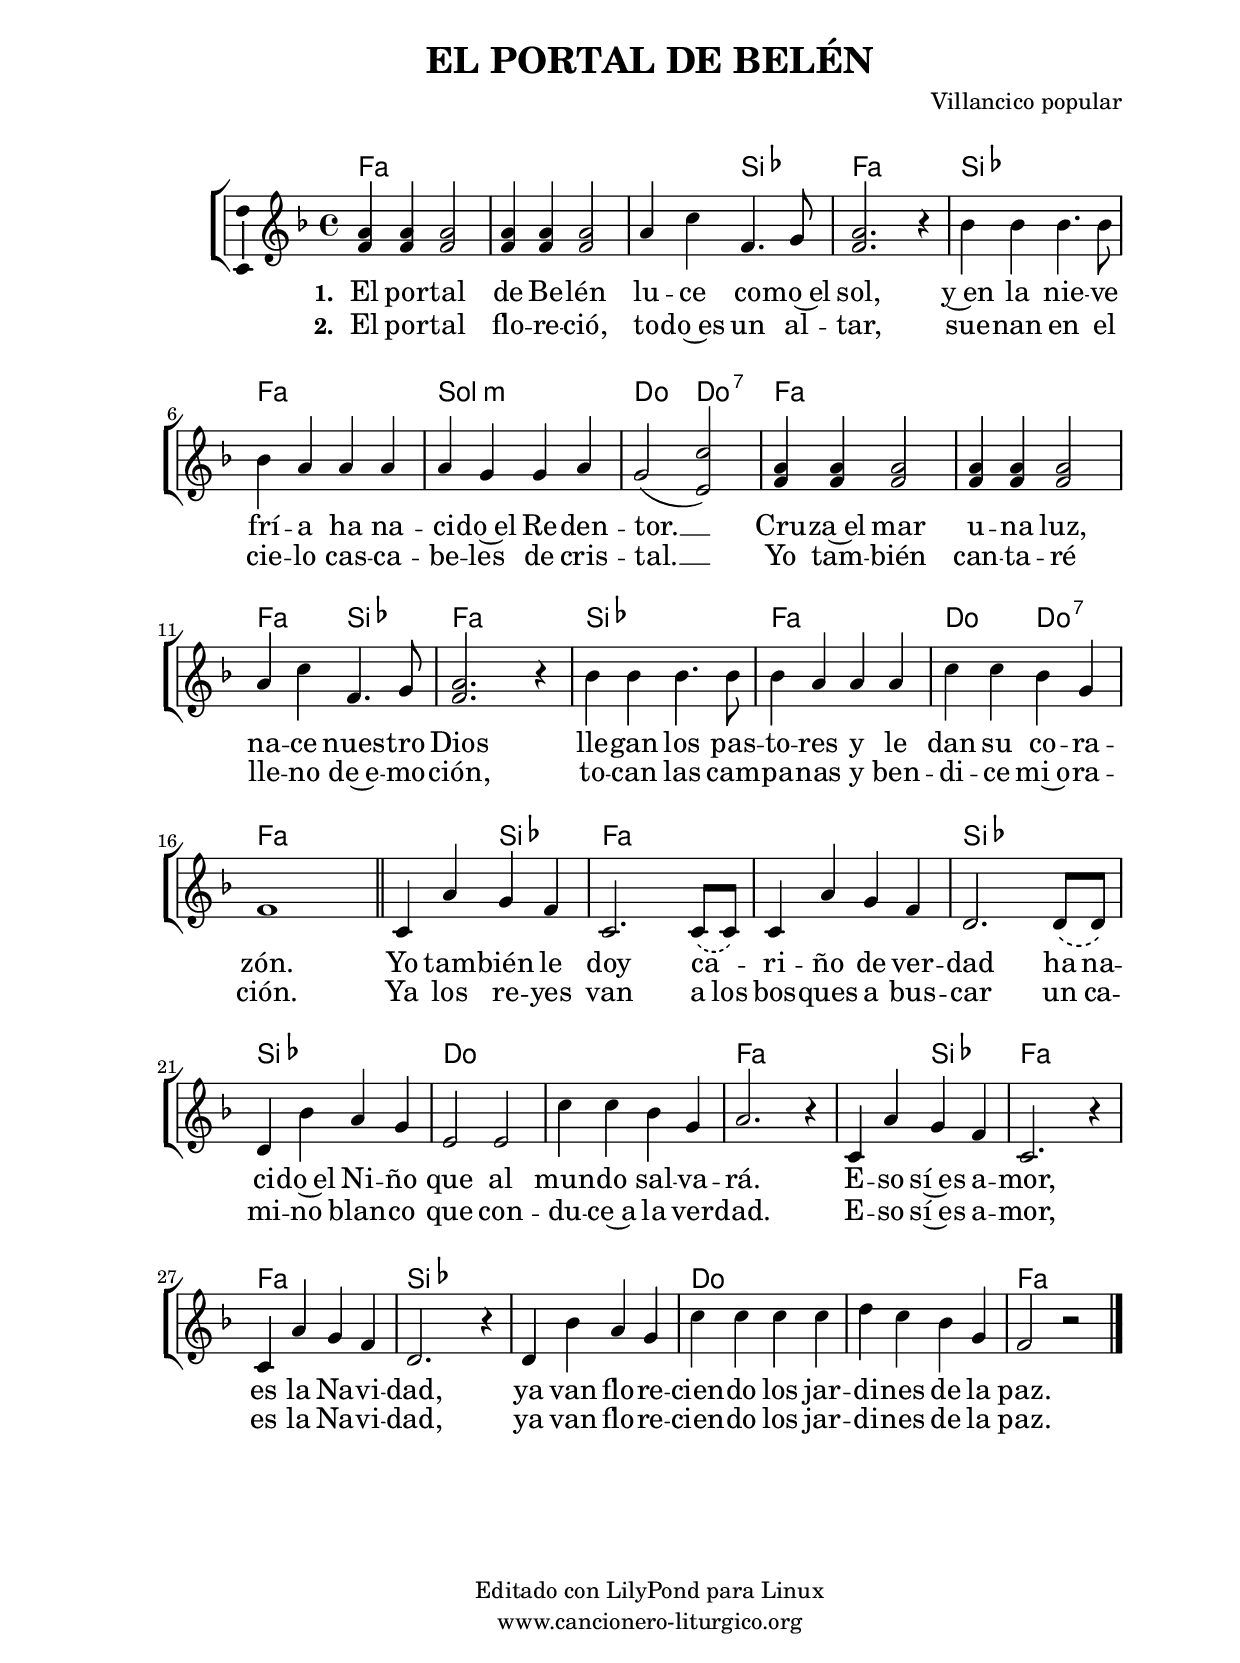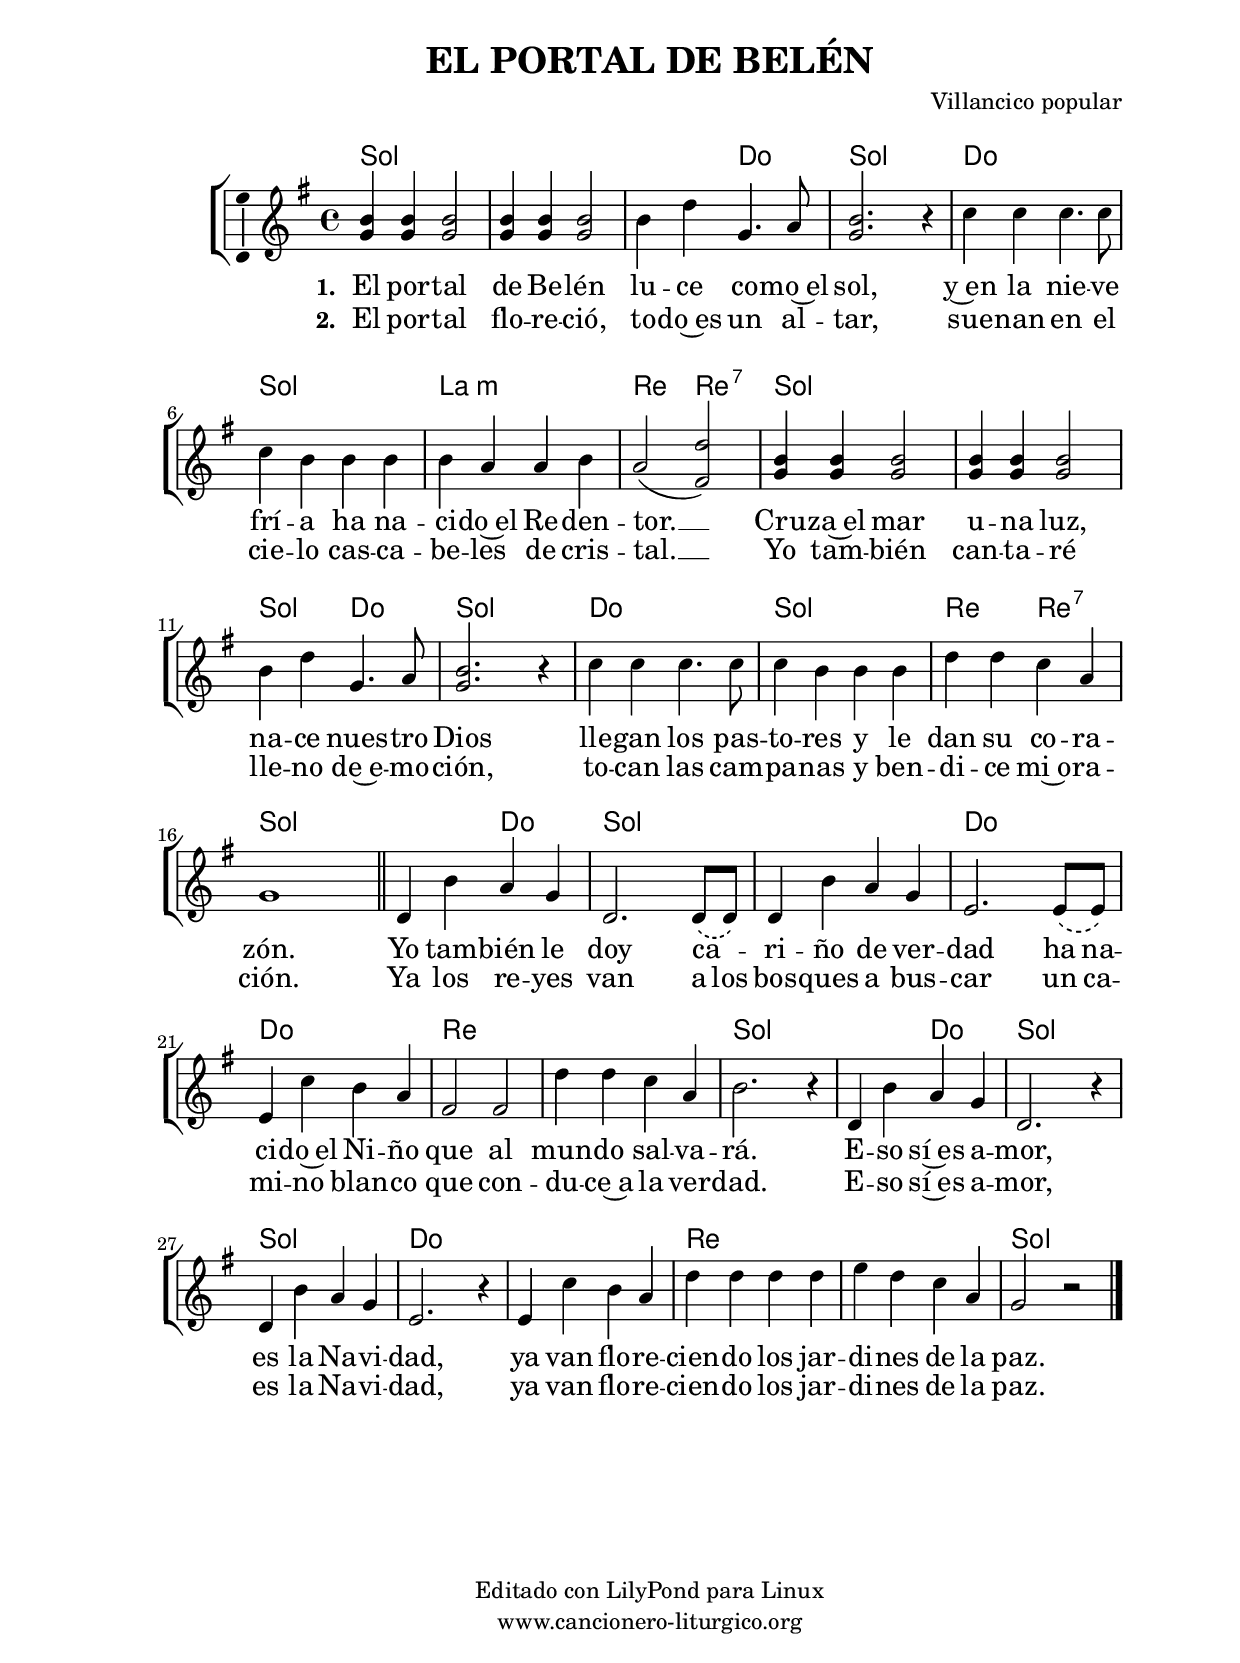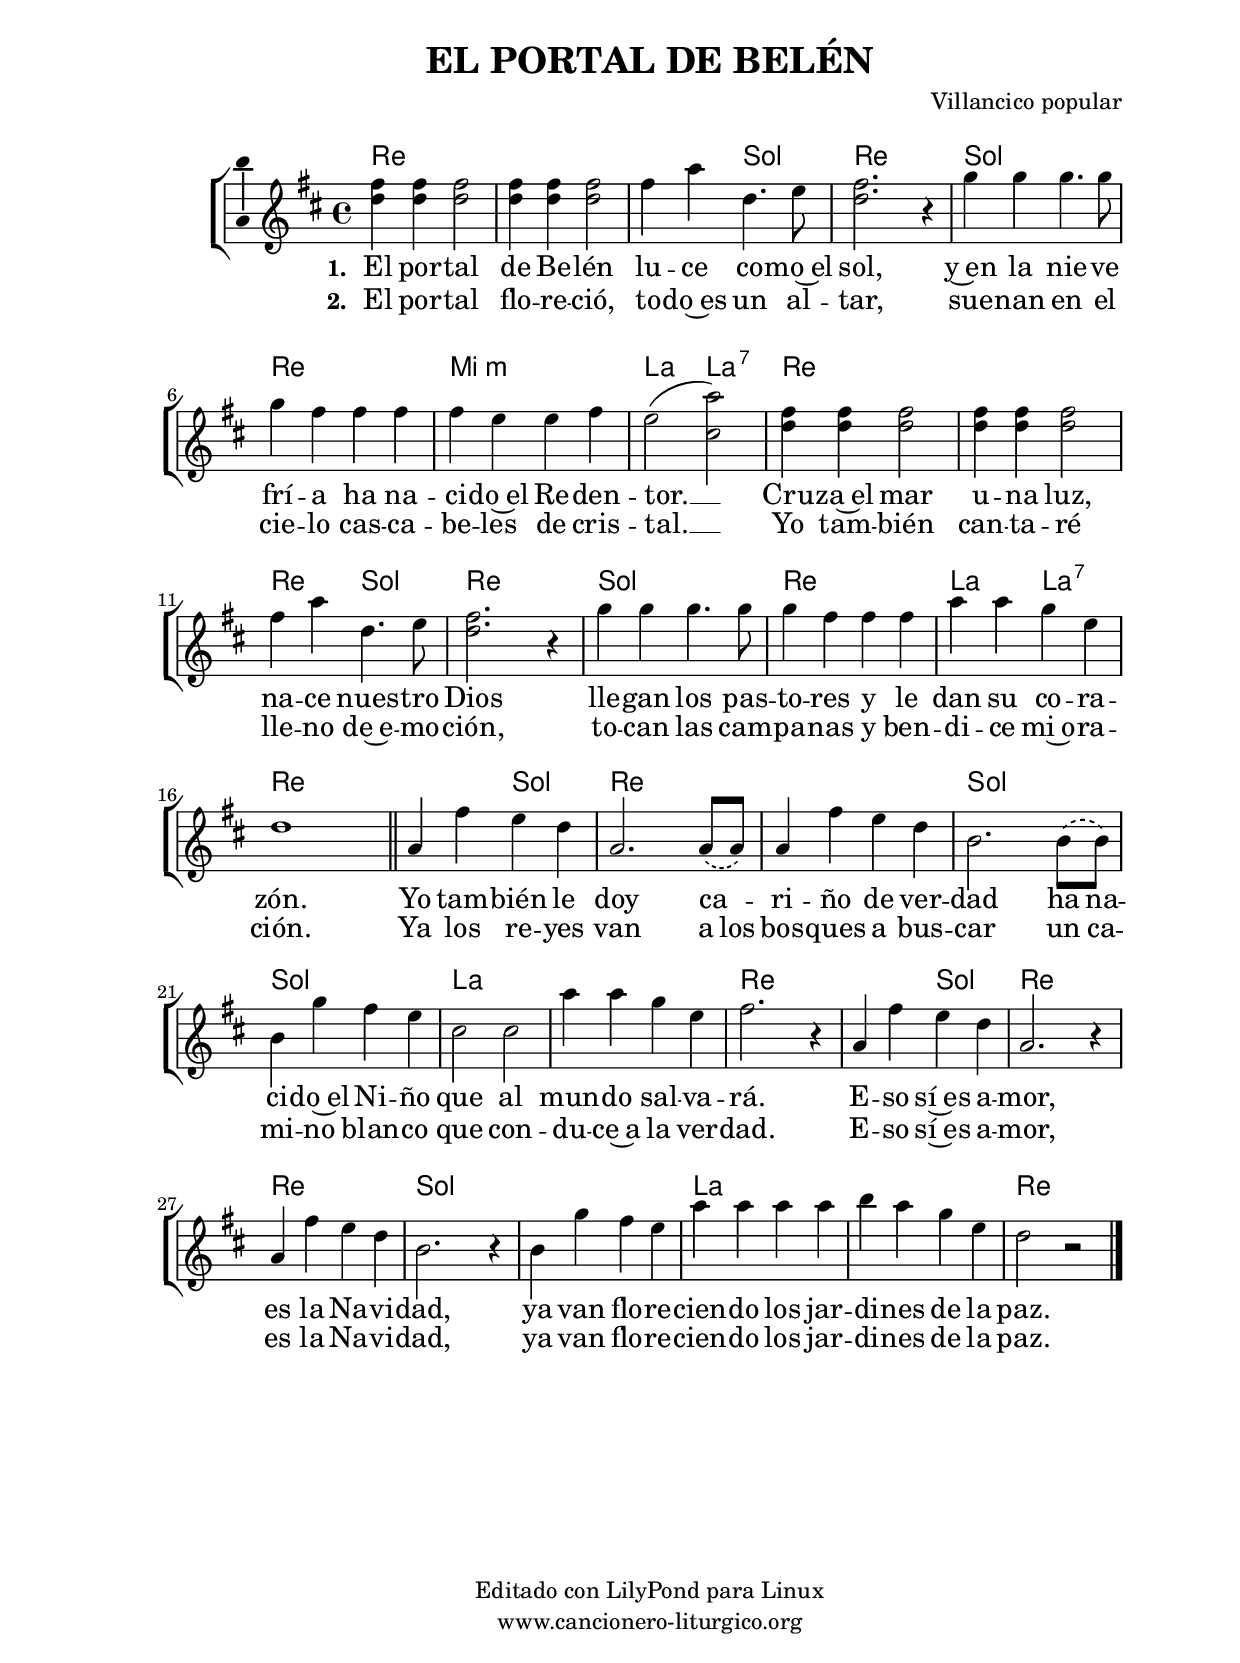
%
%para convertir .midi en .wav:
%timidity filename.midi -Ow -o finename.wav
%
%
%Para convertir de .wav a .mp3:
%lame -h -m j filename.wav
%
%
%para escuchar el midi:
%timidity nombrefichero.midi
%


%versión de lilypond para la que se ha escrito esta partitura:
\version "2.16.0"

	%Tamaño papel
	#(set-default-paper-size "a4")
	%Tamaño partitura
	#(set-global-staff-size 20)
	%No responde al pulsar sobre una nota
	#(ly:set-option 'point-and-click #f)

%parámetros del encabezamiento:
\header {
	title = "EL PORTAL DE BELÉN"
	subtitle = ""
	composer = "Villancico popular"
	poet = ""
%	meter = "Tono original: Do M"
	arranger = ""
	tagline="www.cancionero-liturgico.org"
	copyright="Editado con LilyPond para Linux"
	}

%parámetros asociados al papel:
\paper  {
	oddHeaderMarkup = \markup {\fill-line { \on-the-fly #not-first-page \fromproperty #'header:title \on-the-fly #not-first-page \fromproperty #'header:composer }}
	evenHeaderMarkup = \markup {\fill-line { \fromproperty #'header:composer \fromproperty #'header:title }}
	#(set-paper-size "a4")
	print-page-number = ##f
	first-page-number = 1
	print-first-page-number = ##f
%	head-separation = 3.0 \cm
	top-margin = 2.0 \cm
	bottom-margin = 0.5\cm
%%%	bottom-margin = -1.0\cm
	left-margin = 3.0 \cm
	line-width = 16.0 \cm 
	indent = 8\mm
	interscoreline = 2.\mm
	between-system-space = 15\mm
%	para que las partituras no llenen la hoja:
	ragged-bottom = ##t
%	idem para la última hoja:
	ragged-last-bottom = ##f
%	para que las partituras llenen el ancho del papel:
	ragged-last = ##f
	after-title-space = 2.5 \cm
%page-count=1
%system-count=7

	%Flexible Vertical Spacing
%	markup-markup-spacing =
%	#'((basic-distance . 15) (minimum-distance . 15) (padding . 3))
	markup-system-spacing =
	#'((basic-distance . 15) (minimum-distance . 15) (padding . 3))
	system-system-spacing =
	#'((basic-distance . 15) (minimum-distance . 15) (padding . 3))
	score-system-spacing =
	#'((basic-distance . 15) (minimum-distance . 15) (padding . 5))
%	top-system-spacing = % header
%	#'((basic-distance . 8) (minimum-distance . 0) (padding . 0))
%	top-markup-spacing =
%	#'((basic-distance . 20) (minimum-distance . 20) (padding . 0))
	last-bottom-spacing = % footer
	#'((basic-distance . 5) (minimum-distance . 5) (padding . 0))
%	score-markup-spacing =
%	#'((basic-distance . 16) (minimum-distance . 13) (padding . 0))

	}


%parámetros que afectan a toda la partitura:
global =  {
	%clave de sol (G):
	\clef G
	%armadura:
	\transpose g f
	\key g \major
	\tempo 4=160
	\set Score.tempoHideNote = ##t
	}


acordes = {
	\italianChords
	\chordmode {
	\transpose g f
{

g2 g g g g c g g c c g g a:m a:m d d:7 
g2 g g g g c g g c c g g d d:7 g g 

g2 c g g g g c c c c d d d d g g 
g2 c g g g g c c c c d d d d g g 


	}
	}
}



melodia = 
	\transpose g f
{
\relative c''{

\time 4/4

\phrasingSlurDashed

<b g>4 <b g> <b g>2
<b g>4 <b g> <b g>2
b4 d g,4. a8
<b g>2. r4
c4 c c4. c8
c4 b b b
b4 a a b
a2 (<d fis,>)

<b g>4 <b g> <b g>2
<b g>4 <b g> <b g>2
b4 d g,4. a8
<b g>2. r4
c4 c c4. c8
c4 b b b
d4 d c a
g1

\bar"||"
%%%%%%%%%%%%%%%%%%%\break

d4 b' a g
d2. d8 \(d\)
d4 b' a g
e2. e8 \(e\)
e4 c' b a
fis2 fis
d'4 d c a
b2. r4

d,4 b' a g
d2. r4
d4 b' a g
e2. r4
e4 c' b a
d4 d d d
e4 d c a
g2 r2

\bar "|."

}
}


texto = \lyricmode {
\set stanza =#"1. " 
El por -- tal de Be -- lén lu -- ce co -- mo~el sol,
y~en la nie -- ve frí -- a ha na -- ci -- do~el Re -- den -- tor. __
Cru -- za~el mar u -- na luz, na -- ce nues -- tro Dios
lle -- gan los pas -- to -- res y le dan su co -- ra -- zón.

Yo tam -- bién le doy ca -- _ ri -- ño de ver -- dad
ha na -- ci -- do~el Ni -- ño que al mun -- do sal -- va -- rá.
E -- so sí~es a -- mor, es la Na -- vi -- dad,
ya van flo -- re -- cien -- do los jar -- di -- nes de la paz.

}

textodos = \lyricmode {
\set stanza =#"2. " 
El por -- tal flo -- re -- ció, to -- do~es un al -- tar,
sue -- nan en el cie -- lo cas -- ca -- be -- les de cris -- tal. __
Yo tam -- bién can -- ta -- ré lle -- no de~e -- mo -- ción,
to -- can las cam -- pa -- nas y ben -- di -- ce mi~o -- ra -- ción.

Ya los re -- yes van a los bos -- ques a bus -- car
un ca -- mi -- no blan -- co que con -- du -- ce~a la ver -- dad.
E -- so sí~es a -- mor, es la Na -- vi -- dad,
ya van flo -- re -- cien -- do los jar -- di -- nes de la paz.

}


acordesStaff = \context ChordNames = acordesStaff <<
	\set chordChanges = ##t
	\acordes
	>>


vozStaff = \context Voice = vozStaff
\with {\consists "Ambitus_engraver"}
<<
%	\set Staff.instrumentName = ""
%	\set Staff.shortInstrumentName = ""
%	\set Staff.midiInstrument = #"clarinet"
%	\set Staff.midiInstrument = #"cello"
	\set Staff.midiInstrument = #"flute"
%	\set Staff.midiInstrument = #"electric guitar (jazz)"
%	\set Staff.midiInstrument = #"english horn"
%	\set Staff.midiInstrument = #"violin"
%	\set Staff.midiInstrument = #"glockenspiel"
	\set Staff.midiMinimumVolume = #0.7
	\set Staff.midiMaximumVolume = #0.9
	\global
	\melodia
	>>


textoStaff = \context Lyrics = textoStaff <<
	\lyricsto vozStaff \texto
	>>

textodosStaff = \context Lyrics = textodosStaff <<
	\lyricsto vozStaff \textodos
	>>


\book {
	\score {
		\context ChoirStaff {
			\override StaffGroup.SystemStartBracket #'collapse-height = #1
			\override Score.SystemStartBar #'collapse-height = #1
			<<
			\acordesStaff
			\vozStaff
			\textoStaff
			\textodosStaff
			>>
			}
		\layout {
	    		\context {
				\Lyrics
				\override LyricText #'font-size = #2
				}
	   		 \context {
				\Score
				\override StaffSymbol #'staff-space = #(magstep +3)
				}
			}
		}
	\score {
		\unfoldRepeats
		\context ChoirStaff {
			<<
			\acordesStaff
			\vozStaff
			>>
			}
		\midi {
	  		\context {
	  			\Score
				tempoWholesPerMinute = #(ly:make-moment 70 4)
				}
			}
		}
	}



#(define output-suffix "C")
\book {
	\score {
		\context ChoirStaff {
			\override StaffGroup.SystemStartBracket #'collapse-height = #1
			\override Score.SystemStartBar #'collapse-height = #1
\transpose c d
			<<
			\acordesStaff
			\vozStaff
			\textoStaff
			\textodosStaff
			>>
			}
		\layout {
	    		\context {
				\Lyrics
				\override LyricText #'font-size = #2
				}
	   		 \context {
				\Score
				\override StaffSymbol #'staff-space = #(magstep +3)
				}
			}
		}
	}

#(define output-suffix "S")
\book {
	\score {
		\context ChoirStaff {
			\override StaffGroup.SystemStartBracket #'collapse-height = #1
			\override Score.SystemStartBar #'collapse-height = #1
\transpose c a
			<<
			\acordesStaff
			\vozStaff
			\textoStaff
			\textodosStaff
			>>
			}
		\layout {
	    		\context {
				\Lyrics
				\override LyricText #'font-size = #2
				}
	   		 \context {
				\Score
				\override StaffSymbol #'staff-space = #(magstep +3)
				}
			}
		}
	}


